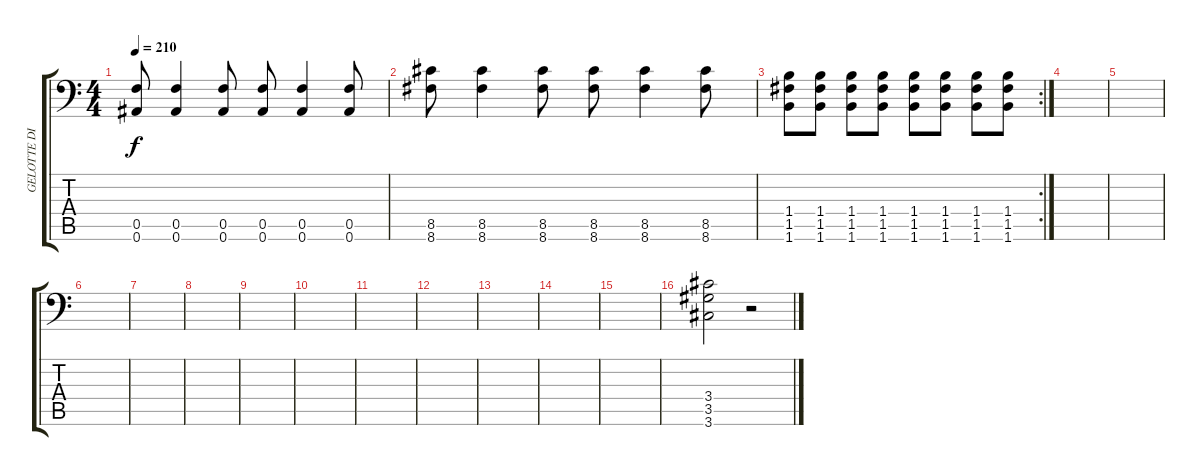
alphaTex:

\track ("GELOTTE DISTORTION" "GELOTTE DI") {instrument distortionguitar}
\staff {score tabs}
\tuning (C4 G3 Eb3 Bb2 F2 Bb1) {hide}
\ts (4 4)
\tempo 210
\clef f4
\ks c
(0.5 0.6).8{dy f} (0.5 0.6).4 (0.5 0.6).8 (0.5 0.6).8 (0.5 0.6).4 (0.5 0.6).8 |
(8.5 8.6).8 (8.5 8.6).4 (8.5 8.6).8 (8.5 8.6).8 (8.5 8.6).4 (8.5 8.6).8 |
\rc 2
(1.4 1.5 1.6).8 (1.4 1.5 1.6).8 (1.4 1.5 1.6).8 (1.4 1.5 1.6).8 (1.4 1.5 1.6).8 (1.4 1.5 1.6).8 (1.4 1.5 1.6).8 (1.4 1.5 1.6).8 |
|
|
|
|
|
|
|
|
|
|
|
|
(3.4 3.5 3.6).2 r.2
